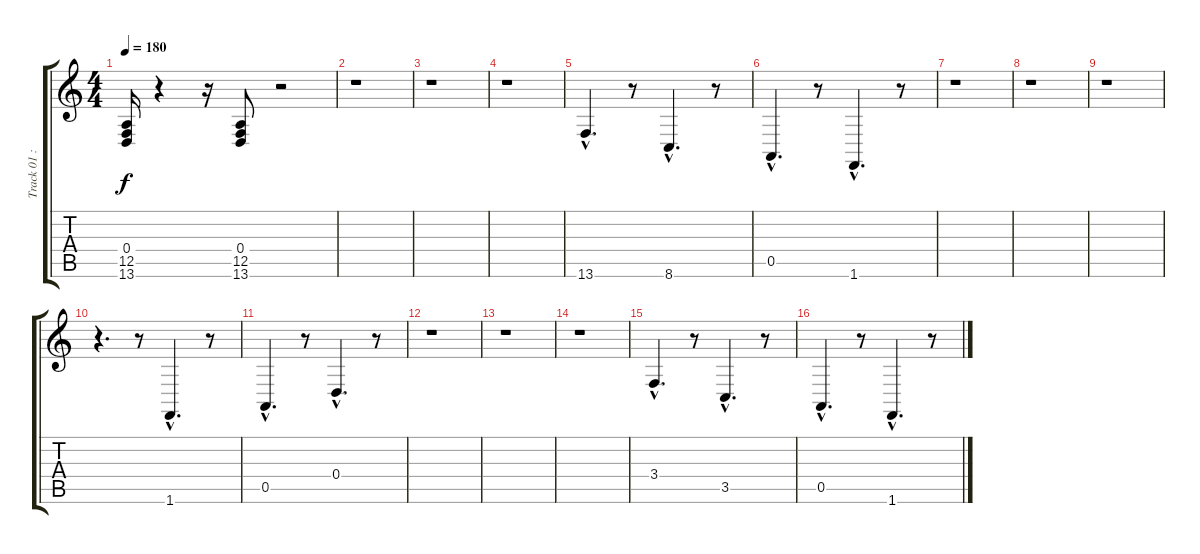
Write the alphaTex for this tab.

\track ("Track 01 : unspecified" "Track 01 :") {instrument oboe}
\staff {score tabs}
\tuning (E4 B3 G3 D3 A2 E2) {hide}
\ts (4 4)
\tempo 180
\clef g2
\ks c
(0.4 12.5 13.6).16{dy f} r.4 r.16 (0.4 12.5 13.6).8 r.2 |
r.1 |
r.1 |
r.1 |
13.6{hac}.4{d} r.8 8.6{hac}.4{d} r.8 |
0.5{hac}.4{d} r.8 1.6{hac}.4{d} r.8 |
r.1 |
r.1 |
r.1 |
r.4{d} r.8 1.6{hac}.4{d} r.8 |
0.5{hac}.4{d} r.8 0.4{hac}.4{d} r.8 |
r.1 |
r.1 |
r.1 |
3.4{hac}.4{d} r.8 3.5{hac}.4{d} r.8 |
0.5{hac}.4{d} r.8 1.6{hac}.4{d} r.8
